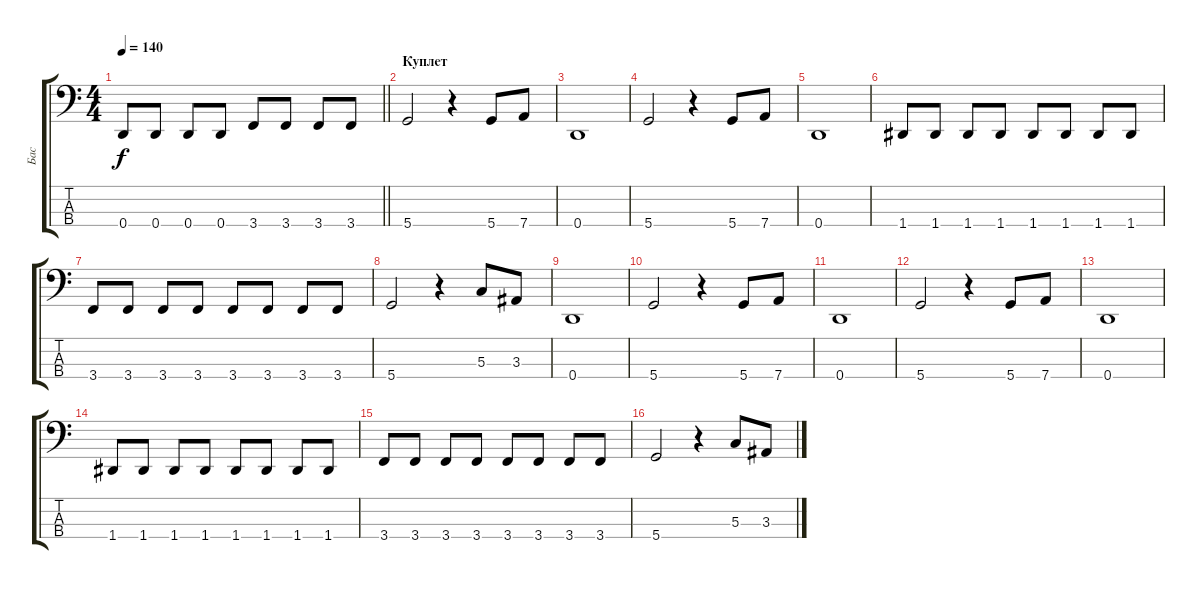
\track ("Бас" "Бас") {instrument electricbasspick}
\staff {score tabs}
\tuning (F2 C2 G1 D1) {hide}
\ts (4 4)
\tempo 140
\clef f4
\barLineRight lightlight
\ks c
0.4.8{dy f} 0.4.8 0.4.8 0.4.8 3.4.8 3.4.8 3.4.8 3.4.8 |
\section ("" "Куплет")
5.4.2 r.4 5.4.8 7.4.8 |
0.4.1 |
5.4.2 r.4 5.4.8 7.4.8 |
0.4.1 |
1.4.8 1.4.8 1.4.8 1.4.8 1.4.8 1.4.8 1.4.8 1.4.8 |
3.4.8 3.4.8 3.4.8 3.4.8 3.4.8 3.4.8 3.4.8 3.4.8 |
5.4.2 r.4 5.3.8 3.3.8 |
0.4.1 |
5.4.2 r.4 5.4.8 7.4.8 |
0.4.1 |
5.4.2 r.4 5.4.8 7.4.8 |
0.4.1 |
1.4.8 1.4.8 1.4.8 1.4.8 1.4.8 1.4.8 1.4.8 1.4.8 |
3.4.8 3.4.8 3.4.8 3.4.8 3.4.8 3.4.8 3.4.8 3.4.8 |
5.4.2 r.4 5.3.8 3.3.8
